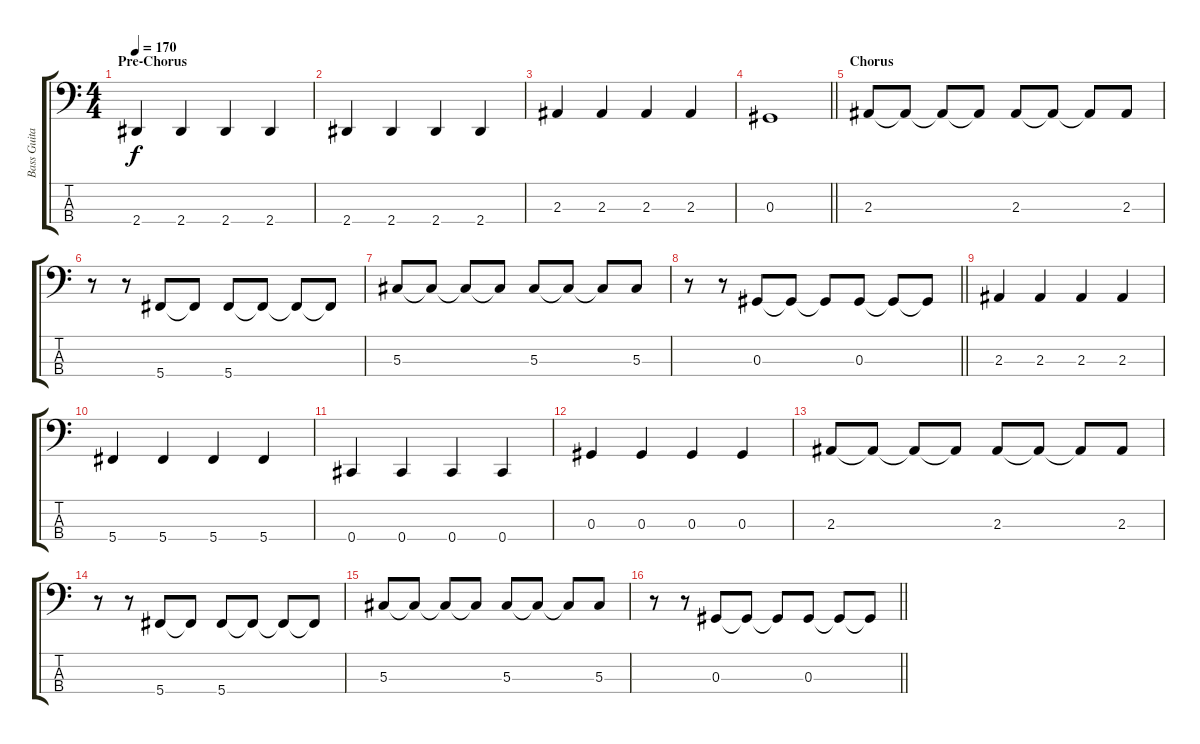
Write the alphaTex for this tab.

\track ("Bass Guitar" "Bass Guita") {instrument electricbassfinger}
\staff {score tabs}
\tuning (Gb2 Db2 Ab1 Db1) {hide}
\ts (4 4)
\section ("" "Pre-Chorus")
\tempo 170
\clef f4
\ks c
2.4.4{dy f} 2.4.4 2.4.4 2.4.4 |
2.4.4 2.4.4 2.4.4 2.4.4 |
2.3.4 2.3.4 2.3.4 2.3.4 |
\barLineRight lightlight
0.3.1 |
\section ("" "Chorus")
2.3.8 2.3{t}.8 2.3{t}.8 2.3{t}.8 2.3.8 2.3{t}.8 2.3{t}.8 2.3.8 |
r.8 r.8 5.4.8 5.4{t}.8 5.4.8 5.4{t}.8 5.4{t}.8 5.4{t}.8 |
5.3.8 5.3{t}.8 5.3{t}.8 5.3{t}.8 5.3.8 5.3{t}.8 5.3{t}.8 5.3.8 |
\barLineRight lightlight
r.8 r.8 0.3.8 0.3{t}.8 0.3{t}.8 0.3.8 0.3{t}.8 0.3{t}.8 |
2.3.4 2.3.4 2.3.4 2.3.4 |
5.4.4 5.4.4 5.4.4 5.4.4 |
0.4.4 0.4.4 0.4.4 0.4.4 |
0.3.4 0.3.4 0.3.4 0.3.4 |
2.3.8 2.3{t}.8 2.3{t}.8 2.3{t}.8 2.3.8 2.3{t}.8 2.3{t}.8 2.3.8 |
r.8 r.8 5.4.8 5.4{t}.8 5.4.8 5.4{t}.8 5.4{t}.8 5.4{t}.8 |
5.3.8 5.3{t}.8 5.3{t}.8 5.3{t}.8 5.3.8 5.3{t}.8 5.3{t}.8 5.3.8 |
\barLineRight lightlight
r.8 r.8 0.3.8 0.3{t}.8 0.3{t}.8 0.3.8 0.3{t}.8 0.3{t}.8
